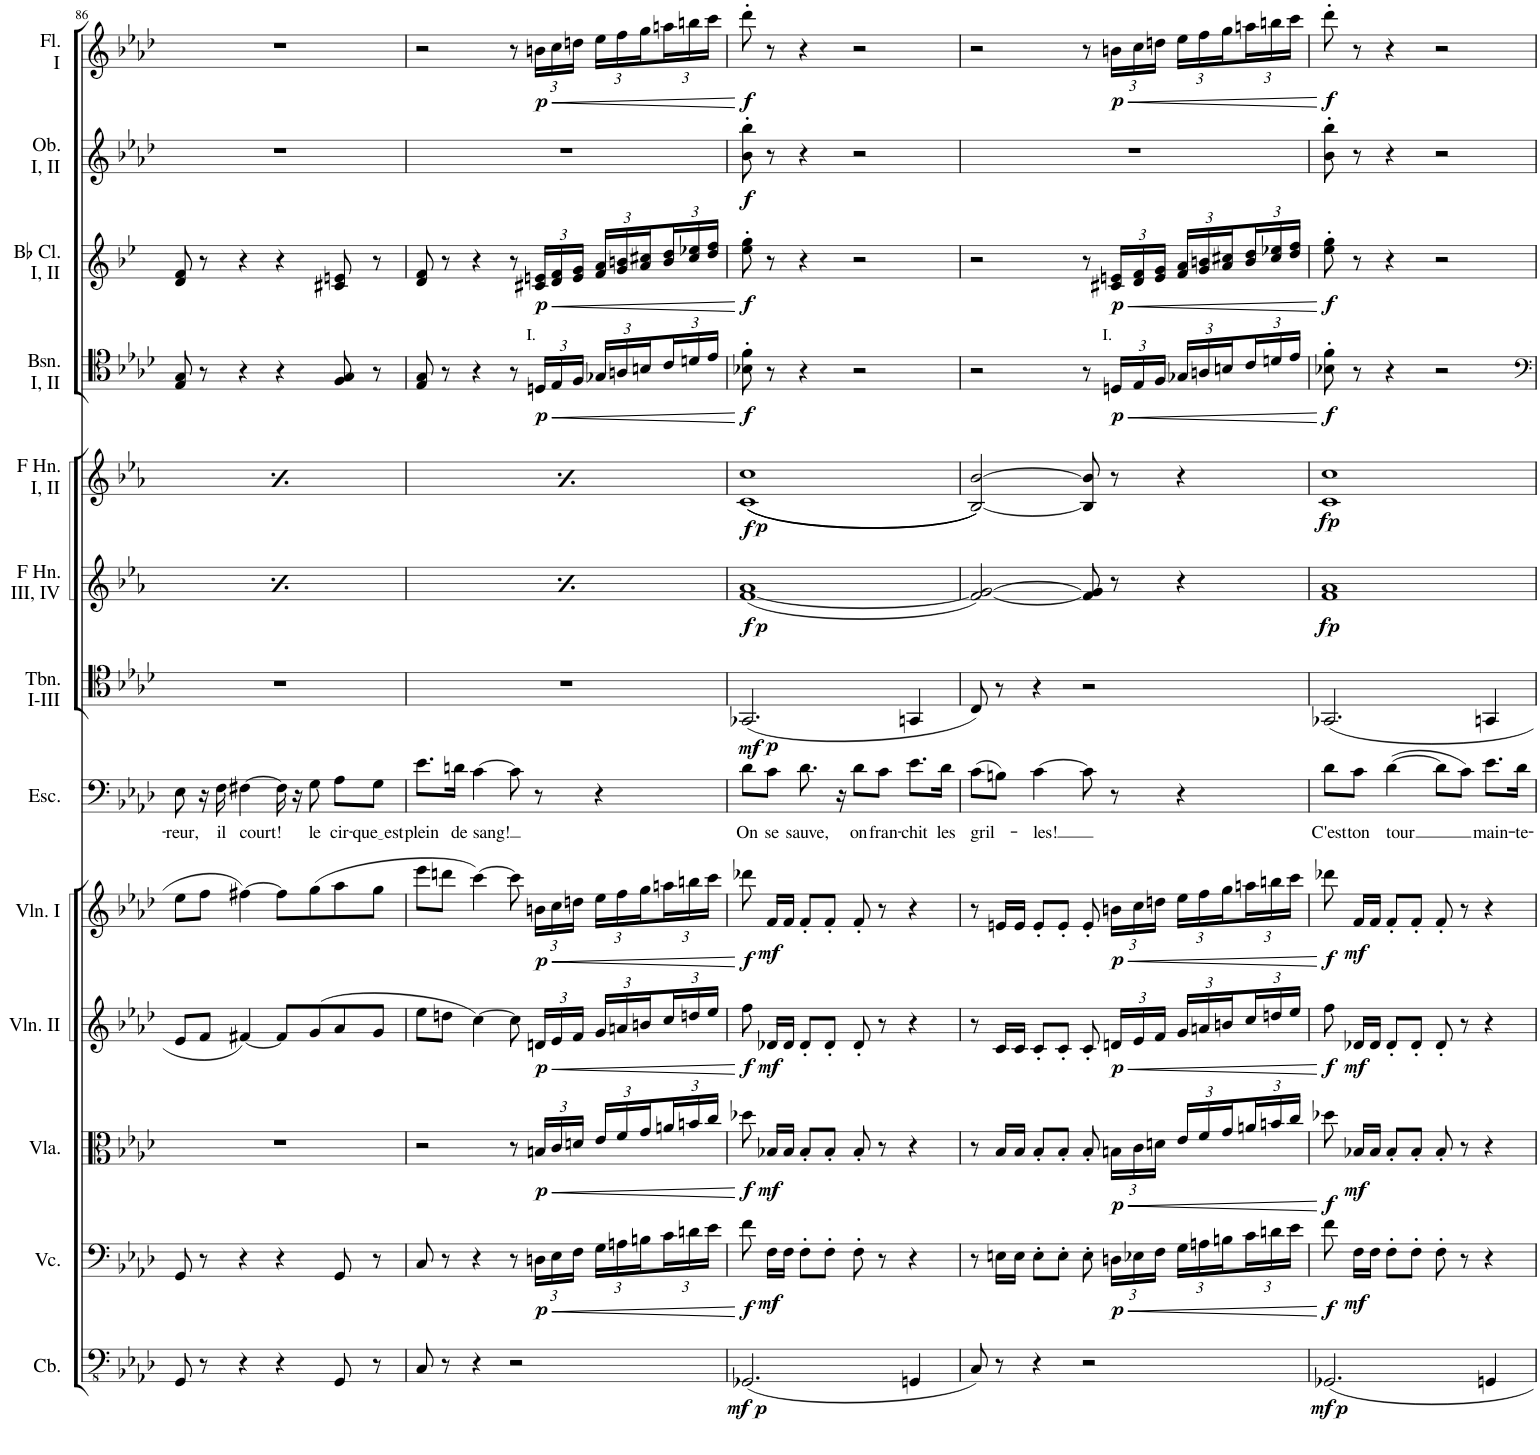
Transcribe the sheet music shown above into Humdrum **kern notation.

**kern	**dynam	**kern	**dynam	**kern	**dynam	**kern	**dynam	**kern	**dynam	**kern	**text	**kern	**dynam	**kern	**dynam	**kern	**dynam	**kern	**dynam	**kern	**dynam	**kern	**dynam	**kern	**dynam
*part13	*part13	*part12	*part12	*part11	*part11	*part10	*part10	*part9	*part9	*part8	*part8	*part7	*part7	*part6	*part6	*part5	*part5	*part4	*part4	*part3	*part3	*part2	*part2	*part1	*part1
*staff13	*staff13	*staff12	*staff12	*staff11	*staff11	*staff10	*staff10	*staff9	*staff9	*staff8	*staff8	*staff7	*staff7	*staff6	*staff6	*staff5	*staff5	*staff4	*staff4	*staff3	*staff3	*staff2	*staff2	*staff1	*staff1
*I"Contrabass	*	*I"Violoncello	*	*I"Viola	*	*I"Violin II	*	*I"Violin I	*	*I"Escamillo	*	*I"Trombone I, II, III	*	*I"Horn in F III, IV	*	*I"Horn in F I, II	*	*I"Bassoon I, II	*	*I"Bb Clarinet I, II	*	*I"Oboe I, II	*	*I"Flute I	*
*I'Cb.	*	*I'Vc.	*	*I'Vla.	*	*I'Vln. II	*	*I'Vln. I	*	*I'Esc.	*	*I'Tbn. I-III	*	*	*	*	*	*I'Bsn. I, II	*	*I'Bb Cl. I, II	*	*I'Ob. I, II	*	*I'Fl. I	*
!!LO:PB:g=z
*clefFv4	*	*clefF4	*	*clefC3	*	*clefG2	*	*clefG2	*	*clefF4	*	*clefC4	*	*clefG2	*	*clefG2	*	*clefC4	*	*clefG2	*	*clefG2	*	*clefG2	*
*	*	*	*	*	*	*	*	*	*	*	*	*	*	*Trd4c7	*	*Trd4c7	*	*	*	*Trd1c2	*	*	*	*	*
*k[b-e-a-d-]	*	*k[b-e-a-d-]	*	*k[b-e-a-d-]	*	*k[b-e-a-d-]	*	*k[b-e-a-d-]	*	*k[b-e-a-d-]	*	*k[b-e-a-d-]	*	*k[b-e-a-]	*	*k[b-e-a-]	*	*k[b-e-a-d-]	*	*k[b-e-]	*	*k[b-e-a-d-]	*	*k[b-e-a-d-]	*
*M4/4	*	*M4/4	*	*M4/4	*	*M4/4	*	*M4/4	*	*M4/4	*	*M4/4	*	*M4/4	*	*M4/4	*	*M4/4	*	*M4/4	*	*M4/4	*	*M4/4	*
*met(c)	*	*met(c)	*	*met(c)	*	*met(c)	*	*met(c)	*	*met(c)	*	*met(c)	*	*met(c)	*	*met(c)	*	*met(c)	*	*met(c)	*	*met(c)	*	*met(c)	*
=86	=86	=86	=86	=86	=86	=86	=86	=86	=86	=86	=86	=86	=86	=86	=86	=86	=86	=86	=86	=86	=86	=86	=86	=86	=86
!	!	!	!	!	!	!	!	!	!	!	!LO:LY:b	!	!	!	!	!	!	!	!	!	!	!	!	!	!
8GGG/	.	8GG/	.	1r	.	8e-/L	.	8ee-\L	.	8E-\	-reur,	1r	.	8r	.	8r	.	8E-/ 8G/	.	8d/ 8f/	.	1r	.	1r	.
!	!	!	!	!	!	!	!	!	!	!	!	!	!	!	!LO:DY:b	!	!LO:DY:b	!	!	!	!	!	!	!	!
8r	.	8r	.	.	.	8f/J	.	8ff\J	.	16r	.	.	.	16d/ 16g/LL	p	16b-\ 16dd\LL	p	8r	.	8r	.	.	.	.	.
!	!	!	!	!	!	!	!	!	!	!	!LO:LY:b	!	!	!	!	!	!	!	!	!	!	!	!	!	!
.	.	.	.	.	.	.	.	.	.	16F\	il	.	.	16d/ 16g/JJ	.	16b-\ 16dd\JJ	.	.	.	.	.	.	.	.	.
!	!	!	!	!	!	!	!	!	!	!	!LO:LY:b	!	!	!	!	!	!	!	!	!	!	!	!	!	!
4r	.	4r	.	.	.	[4f#X/	.	[4ff#X\	.	[4F#X\	court!	.	.	8d/' 8g/'L	.	8b-\' 8dd\'L	.	4r	.	4r	.	.	.	.	.
.	.	.	.	.	.	.	.	.	.	.	.	.	.	8d/' 8g/'J	.	8b-\' 8dd\'J	.	.	.	.	.	.	.	.	.
4r	.	4r	.	.	.	8f#/L]	.	8ff#\L]	.	16F#\]	.	.	.	8d/' 8g/'	.	8b-\' 8dd\'	.	4r	.	4r	.	.	.	.	.
.	.	.	.	.	.	.	.	.	.	16r	.	.	.	.	.	.	.	.	.	.	.	.	.	.	.
!	!	!	!	!	!	!	!	!	!	!	!LO:LY:b	!	!	!	!	!	!	!	!	!	!	!	!	!	!
.	.	.	.	.	.	(8g/	.	(8gg\	.	8G\	le	.	.	8r	.	8r	.	.	.	.	.	.	.	.	.
!	!	!	!	!	!	!	!	!	!	!	!LO:LY:b	!	!	!	!	!	!	!	!	!	!	!	!	!	!
8GGG/	.	8GG/	.	.	.	8a-/	.	8aa-\	.	8A-\L	cir-	.	.	4r	.	4r	.	8F/ 8G/	.	8c#X/ 8en/	.	.	.	.	.
!	!	!	!	!	!	!	!	!	!	!	!LO:LY:b	!	!	!	!	!	!	!	!	!	!	!	!	!	!
8r	.	8r	.	.	.	8g/J	.	8gg\J	.	8G\J	que est	.	.	.	.	.	.	8r	.	8r	.	.	.	.	.
=87	=87	=87	=87	=87	=87	=87	=87	=87	=87	=87	=87	=87	=87	=87	=87	=87	=87	=87	=87	=87	=87	=87	=87	=87	=87
!	!	!	!	!	!	!	!	!	!	!	!LO:LY:b	!	!	!	!	!	!	!	!	!	!	!	!	!	!
8CC/	.	8C/	.	2r	.	8ee-\L	.	8eee-\L	.	8.e-\L	plein	1r	.	8r	.	8r	.	8E-/ 8G/	.	8d/ 8f/	.	1r	.	2r	.
!	!	!	!	!	!	!	!	!	!	!	!	!	!	!	!LO:DY:b	!	!LO:DY:b	!	!	!	!	!	!	!	!
8r	.	8r	.	.	.	8ddn\J	.	8dddn\J	.	.	.	.	.	16d/ 16g/LL	p	16b-\ 16dd\LL	p	8r	.	8r	.	.	.	.	.
!	!	!	!	!	!	!	!	!	!	!	!LO:LY:b	!	!	!	!	!	!	!	!	!	!	!	!	!	!
.	.	.	.	.	.	.	.	.	.	16dn\Jk	de	.	.	16d/ 16g/JJ	.	16b-\ 16dd\JJ	.	.	.	.	.	.	.	.	.
!	!	!	!	!	!	!	!	!	!	!	!LO:LY:b	!	!	!	!	!	!	!	!	!	!	!	!	!	!
4r	.	4r	.	.	.	[4cc\)	.	[4ccc\)	.	[4c\	sang!	.	.	8d/' 8g/'L	.	8b-\' 8dd\'L	.	4r	.	4r	.	.	.	.	.
.	.	.	.	.	.	.	.	.	.	.	.	.	.	8d/' 8g/'J	.	8b-\' 8dd\'J	.	.	.	.	.	.	.	.	.
2r	.	8r	.	8r	.	8cc\]	.	8ccc\]	.	8c\]	.	.	.	8d/' 8g/'	.	8b-\' 8dd\'	.	8r	.	8r	.	.	.	8r	.
*	*	*Xbrackettup	*	*	*	*	*	*	*	*	*	*	*	*	*	*	*	*	*	*	*	*	*	*	*
!	!	!	!LO:HP:b	!	!	!	!	!	!	!	!	!	!	!	!	!	!	!	!	!	!	!	!	!	!
*	*	*	*	*Xbrackettup	*	*	*	*	*	*	*	*	*	*	*	*	*	*	*	*	*	*	*	*	*
!	!	!	!	!	!LO:HP:b	!	!	!	!	!	!	!	!	!	!	!	!	!	!	!	!	!	!	!	!
*	*	*	*	*	*	*Xbrackettup	*	*	*	*	*	*	*	*	*	*	*	*	*	*	*	*	*	*	*
!	!	!	!	!	!	!	!LO:HP:b	!	!	!	!	!	!	!	!	!	!	!	!	!	!	!	!	!	!
*	*	*	*	*	*	*	*	*Xbrackettup	*	*	*	*	*	*	*	*	*	*	*	*	*	*	*	*	*
!	!	!	!	!	!	!	!	!	!LO:HP:b	!	!	!	!	!	!	!	!	!	!	!	!	!	!	!	!
*	*	*	*	*	*	*	*	*	*	*	*	*	*	*	*	*	*	*Xbrackettup	*	*	*	*	*	*	*
!	!	!	!	!	!	!	!	!	!	!	!	!	!	!	!	!	!	!	!LO:HP:b	!	!	!	!	!	!
*	*	*	*	*	*	*	*	*	*	*	*	*	*	*	*	*	*	*	*	*Xbrackettup	*	*	*	*	*
!	!	!	!	!	!	!	!	!	!	!	!	!	!	!	!	!	!	!	!	!	!LO:HP:b	!	!	!	!
*	*	*	*	*	*	*	*	*	*	*	*	*	*	*	*	*	*	*	*	*	*	*	*	*Xbrackettup	*
!	!	!	!	!	!	!	!	!	!	!	!	!	!	!	!	!	!	!LO:TX:a:t=I.	!	!	!	!	!	!	!
!	!	!	!LO:DY:n=1:b	!	!LO:DY:n=1:b	!	!LO:DY:n=1:b	!	!LO:DY:n=1:b	!	!	!	!	!	!	!	!	!	!LO:DY:n=1:b	!	!LO:DY:n=1:b	!	!	!	!LO:HP:b
!	!	!	!	!	!	!	!	!	!	!	!	!	!	!	!	!	!	!	!	!	!	!	!	!	!LO:DY:n=1:b
.	.	24Dn\LL	< p	24Bn/LL	< p	24dn/LL	< p	24bn\LL	< p	8r	.	.	.	8r	.	8r	.	24Dn/LL	< p	24c#X/ 24en/LL	< p	.	.	24bn\LL	< p
.	.	24E-\	.	24c/	.	24e-/	.	24cc\	.	.	.	.	.	.	.	.	.	24E-/	.	24d/ 24f/	.	.	.	24cc\	.
.	.	24F\JJ	.	24dn/JJ	.	24f/JJ	.	24ddn\JJ	.	.	.	.	.	.	.	.	.	24F/JJ	.	24e/ 24g/JJ	.	.	.	24ddn\JJ	.
.	.	24G\LL	.	24e-/LL	.	24g/LL	.	24ee-\LL	.	4r	.	.	.	4r	.	4r	.	24G-X/LL	.	24f/ 24a/LL	.	.	.	24ee-\LL	.
.	.	24An\	.	24f/	.	24an/	.	24ff\	.	.	.	.	.	.	.	.	.	24An/	.	24g/ 24bn/	.	.	.	24ff\	.
.	.	24Bn\	.	24g/	.	24bn/	.	24gg\	.	.	.	.	.	.	.	.	.	24Bn/	.	24a/ 24cc#X/	.	.	.	24gg\	.
.	.	24c\	.	24an/	.	24cc/	.	24aan\	.	.	.	.	.	.	.	.	.	24c/	.	24b/ 24dd/	.	.	.	24aan\	.
.	.	24dn\	.	24bn/	.	24ddn/	.	24bbn\	.	.	.	.	.	.	.	.	.	24dn/	.	24cc#/ 24ee-X/	.	.	.	24bbn\	.
.	.	24e-\JJ	.	24cc/JJ	.	24ee-/JJ	.	24ccc\JJ	.	.	.	.	.	.	.	.	.	24e-/JJ	.	24dd/ 24ff/JJ	.	.	.	24ccc\JJ	.
.	.	.	[	.	[	.	[	.	[	.	.	.	.	.	.	.	.	.	[	.	[	.	.	.	[
=88	=88	=88	=88	=88	=88	=88	=88	=88	=88	=88	=88	=88	=88	=88	=88	=88	=88	=88	=88	=88	=88	=88	=88	=88	=88
!	!LO:DY:b	!	!	!	!	!	!	!	!	!	!LO:LY:b	!	!	!	!	!	!	!	!	!	!	!	!	!	!
!	!LO:DY:n=1:b	!	!LO:DY:b	!	!LO:DY:b	!	!LO:DY:b	!	!LO:DY:b	!	!	!	!LO:DY:b	!	!	!	!	!	!	!	!	!	!	!	!
!	!	!	!	!	!	!	!	!	!	!	!	!	!LO:DY:n=1:b	!	!LO:DY:b	!	!	!	!	!	!	!	!	!	!
!	!	!	!	!	!	!	!	!	!	!	!	!	!	!	!LO:DY:n=1:b	!	!LO:DY:b	!	!	!	!	!	!	!	!
!	!	!	!	!	!	!	!	!	!	!	!	!	!	!	!	!	!LO:DY:n=1:b	!	!LO:DY:b	!	!LO:DY:b	!	!LO:DY:b	!	!LO:DY:b
(2.GGG-X/	mf p	8f\	f	8dd-X\	f	8ff\	f	8ddd-X\	f	8d-\L	On	(2.GG-X/	mf p	([1f 1a-	f p	(((1c 1cc	f p	8B-X\' 8f\'	f	8ee-\' 8gg\'	f	8b-\' 8bb-\'	f	8ddd-'\	f
!	!	!	!LO:DY:b	!	!LO:DY:b	!	!LO:DY:b	!	!LO:DY:b	!	!LO:LY:b	!	!	!	!	!	!	!	!	!	!	!	!	!	!
.	.	16F\LL	mf	16B-X/LL	mf	16d-X/LL	mf	16f/LL	mf	8c\J	se	.	.	.	.	.	.	8r	.	8r	.	8r	.	8r	.
.	.	16F\JJ	.	16B-/JJ	.	16d-/JJ	.	16f/JJ	.	.	.	.	.	.	.	.	.	.	.	.	.	.	.	.	.
!	!	!	!	!	!	!	!	!	!	!	!LO:LY:b	!	!	!	!	!	!	!	!	!	!	!	!	!	!
.	.	8F'\L	.	8B-'/L	.	8d-'/L	.	8f'/L	.	8.d-\	sauve,	.	.	.	.	.	.	4r	.	4r	.	4r	.	4r	.
.	.	8F'\J	.	8B-'/J	.	8d-'/J	.	8f'/J	.	.	.	.	.	.	.	.	.	.	.	.	.	.	.	.	.
.	.	.	.	.	.	.	.	.	.	16r	.	.	.	.	.	.	.	.	.	.	.	.	.	.	.
!	!	!	!	!	!	!	!	!	!	!	!LO:LY:b	!	!	!	!	!	!	!	!	!	!	!	!	!	!
.	.	8F'\	.	8B-'/	.	8d-'/	.	8f'/	.	8d-\L	on	.	.	.	.	.	.	2r	.	2r	.	2r	.	2r	.
!	!	!	!	!	!	!	!	!	!	!	!LO:LY:b	!	!	!	!	!	!	!	!	!	!	!	!	!	!
.	.	8r	.	8r	.	8r	.	8r	.	8c\J	fran-	.	.	.	.	.	.	.	.	.	.	.	.	.	.
!	!	!	!	!	!	!	!	!	!	!	!LO:LY:b	!	!	!	!	!	!	!	!	!	!	!	!	!	!
4GGGn/	.	4r	.	4r	.	4r	.	4r	.	8.e-\L	-chit	4GGn/	.	.	.	.	.	.	.	.	.	.	.	.	.
!	!	!	!	!	!	!	!	!	!	!	!LO:LY:b	!	!	!	!	!	!	!	!	!	!	!	!	!	!
.	.	.	.	.	.	.	.	.	.	16d-\Jk	les	.	.	.	.	.	.	.	.	.	.	.	.	.	.
=89	=89	=89	=89	=89	=89	=89	=89	=89	=89	=89	=89	=89	=89	=89	=89	=89	=89	=89	=89	=89	=89	=89	=89	=89	=89
!	!	!	!	!	!	!	!	!	!	!	!LO:LY:b	!	!	!	!	!	!	!	!	!	!	!	!	!	!
8CC/)	.	8r	.	8r	.	8r	.	8r	.	(8c\L	gril-	8C/)	.	2f/_ [2g/)	.	[2B-/ [2b-/)))	.	2r	.	2r	.	1r	.	2r	.
8r	.	16En\LL	.	16B-/LL	.	16c/LL	.	16en/LL	.	8Bn\J)	.	8r	.	.	.	.	.	.	.	.	.	.	.	.	.
.	.	16E\JJ	.	16B-/JJ	.	16c/JJ	.	16e/JJ	.	.	.	.	.	.	.	.	.	.	.	.	.	.	.	.	.
!	!	!	!	!	!	!	!	!	!	!	!LO:LY:b	!	!	!	!	!	!	!	!	!	!	!	!	!	!
4r	.	8E'\L	.	8B-'/L	.	8c'/L	.	8e'/L	.	[4c\	-les!	4r	.	.	.	.	.	.	.	.	.	.	.	.	.
.	.	8E'\J	.	8B-'/J	.	8c'/J	.	8e'/J	.	.	.	.	.	.	.	.	.	.	.	.	.	.	.	.	.
2r	.	8E'\	.	8B-'/	.	8c'/	.	8e'/	.	8c\]	.	2r	.	8f/] 8g/]	.	8B-/] 8b-/]	.	8r	.	8r	.	.	.	8r	.
!	!	!	!	!	!	!	!	!	!	!	!	!	!	!	!	!	!	!LO:TX:a:t=I.	!	!	!	!	!	!	!
!	!	!	!LO:HP:b	!	!LO:HP:b	!	!LO:HP:b	!	!LO:HP:b	!	!	!	!	!	!	!	!	!	!LO:HP:b	!	!LO:HP:b	!	!	!	!LO:HP:b
!	!	!	!LO:DY:n=1:b	!	!LO:DY:n=1:b	!	!LO:DY:n=1:b	!	!LO:DY:n=1:b	!	!	!	!	!	!	!	!	!	!LO:DY:n=1:b	!	!LO:DY:n=1:b	!	!	!	!LO:DY:n=1:b
.	.	24Dn\LL	< p	24Bn\LL	< p	24dn/LL	< p	24bn\LL	< p	8r	.	.	.	8r	.	8r	.	24Dn/LL	< p	24c#X/ 24en/LL	< p	.	.	24bn\LL	< p
.	.	24E-X\	.	24c\	.	24e-/	.	24cc\	.	.	.	.	.	.	.	.	.	24E-/	.	24d/ 24f/	.	.	.	24cc\	.
.	.	24F\JJ	.	24dn\JJ	.	24f/JJ	.	24ddn\JJ	.	.	.	.	.	.	.	.	.	24F/JJ	.	24e/ 24g/JJ	.	.	.	24ddn\JJ	.
.	.	24G\LL	.	24e-/LL	.	24g/LL	.	24ee-\LL	.	4r	.	.	.	4r	.	4r	.	24G-X/LL	.	24f/ 24a/LL	.	.	.	24ee-\LL	.
.	.	24An\	.	24f/	.	24an/	.	24ff\	.	.	.	.	.	.	.	.	.	24An/	.	24g/ 24bn/	.	.	.	24ff\	.
.	.	24Bn\	.	24g/	.	24bn/	.	24gg\	.	.	.	.	.	.	.	.	.	24Bn/	.	24a/ 24cc#X/	.	.	.	24gg\	.
.	.	24c\	.	24an/	.	24cc/	.	24aan\	.	.	.	.	.	.	.	.	.	24c/	.	24b/ 24dd/	.	.	.	24aan\	.
.	.	24dn\	.	24bn/	.	24ddn/	.	24bbn\	.	.	.	.	.	.	.	.	.	24dn/	.	24cc#/ 24ee-X/	.	.	.	24bbn\	.
.	.	24e-\JJ	.	24cc/JJ	.	24ee-/JJ	.	24ccc\JJ	.	.	.	.	.	.	.	.	.	24e-/JJ	.	24dd/ 24ff/JJ	.	.	.	24ccc\JJ	.
.	.	.	[	.	[	.	[	.	[	.	.	.	.	.	.	.	.	.	[	.	[	.	.	.	[
=90	=90	=90	=90	=90	=90	=90	=90	=90	=90	=90	=90	=90	=90	=90	=90	=90	=90	=90	=90	=90	=90	=90	=90	=90	=90
!	!LO:DY:b	!	!	!	!	!	!	!	!	!	!LO:LY:b	!	!	!	!	!	!	!	!	!	!	!	!	!	!
!	!LO:DY:n=1:b	!	!LO:DY:b	!	!LO:DY:b	!	!LO:DY:b	!	!LO:DY:b	!	!	!	!	!	!LO:DY:b	!	!LO:DY:b	!	!LO:DY:b	!	!LO:DY:b	!	!	!	!LO:DY:b
2.GGG-X/	mf p	8f\	f	8dd-X\	f	8ff\	f	8ddd-X\	f	8d-\L	C'est	2.GG-X/	.	1f 1a-	fp	1c 1cc	fp	8B-X\' 8f\'	f	8ee-\' 8gg\'	f	8b-\' 8bb-\'	.	8ddd-'\	f
!	!	!	!LO:DY:b	!	!LO:DY:b	!	!LO:DY:b	!	!LO:DY:b	!	!LO:LY:b	!	!	!	!	!	!	!	!	!	!	!	!	!	!
.	.	16F\LL	mf	16B-X/LL	mf	16d-X/LL	mf	16f/LL	mf	8c\J	ton	.	.	.	.	.	.	8r	.	8r	.	8r	.	8r	.
.	.	16F\JJ	.	16B-/JJ	.	16d-/JJ	.	16f/JJ	.	.	.	.	.	.	.	.	.	.	.	.	.	.	.	.	.
!	!	!	!	!	!	!	!	!	!	!	!LO:LY:b	!	!	!	!	!	!	!	!	!	!	!	!	!	!
.	.	8F'\L	.	8B-'/L	.	8d-'/L	.	8f'/L	.	([4d-\	tour	.	.	.	.	.	.	4r	.	4r	.	4r	.	4r	.
.	.	8F'\J	.	8B-'/J	.	8d-'/J	.	8f'/J	.	.	.	.	.	.	.	.	.	.	.	.	.	.	.	.	.
.	.	8F'\	.	8B-'/	.	8d-'/	.	8f'/	.	8d-\L]	.	.	.	.	.	.	.	2r	.	2r	.	2r	.	2r	.
.	.	8r	.	8r	.	8r	.	8r	.	8c\J)	.	.	.	.	.	.	.	.	.	.	.	.	.	.	.
!	!	!	!	!	!	!	!	!	!	!	!LO:LY:b	!	!	!	!	!	!	!	!	!	!	!	!	!	!
4GGGn/	.	4r	.	4r	.	4r	.	4r	.	8.e-\L	main-	4GGn/	.	.	.	.	.	.	.	.	.	.	.	.	.
!	!	!	!	!	!	!	!	!	!	!	!LO:LY:b	!	!	!	!	!	!	!	!	!	!	!	!	!	!
.	.	.	.	.	.	.	.	.	.	16d-\Jk	-te-	.	.	.	.	.	.	.	.	.	.	.	.	.	.
=	=	=	=	=	=	=	=	=	=	=	=	=	=	=	=	=	=	=	=	=	=	=	=	=	=
*-	*-	*-	*-	*-	*-	*-	*-	*-	*-	*-	*-	*-	*-	*-	*-	*-	*-	*-	*-	*-	*-	*-	*-	*-	*-
